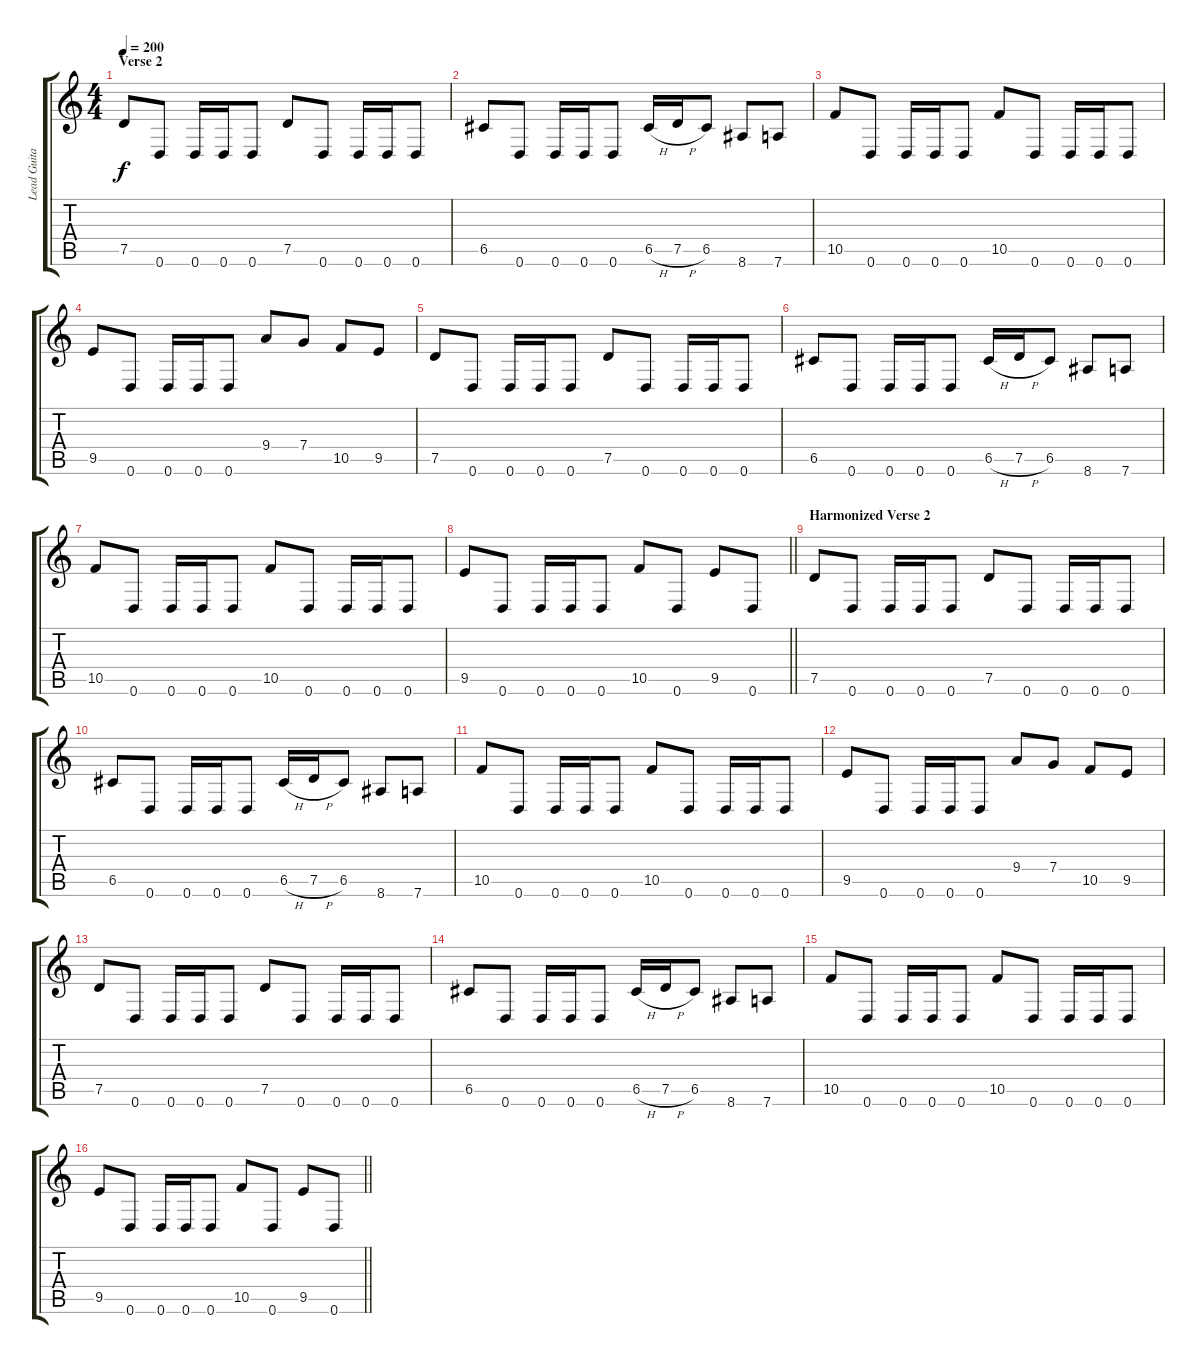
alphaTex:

\track ("Lead Guitar (Oli Herbert)" "Lead Guita") {instrument distortionguitar}
\staff {score tabs}
\tuning (D4 A3 F3 C3 G2 D2) {hide}
\ts (4 4)
\section ("" "Verse 2")
\tempo 200
\clef g2
\ks c
7.5.8{dy f} 0.6.8 0.6.16 0.6.16 0.6.8 7.5.8 0.6.8 0.6.16 0.6.16 0.6.8 |
6.5.8 0.6.8 0.6.16 0.6.16 0.6.8 6.5{h}.16 7.5{h}.16 6.5.8 8.6.8 7.6.8 |
10.5.8 0.6.8 0.6.16 0.6.16 0.6.8 10.5.8 0.6.8 0.6.16 0.6.16 0.6.8 |
9.5.8 0.6.8 0.6.16 0.6.16 0.6.8 9.4.8 7.4.8 10.5.8 9.5.8 |
7.5.8 0.6.8 0.6.16 0.6.16 0.6.8 7.5.8 0.6.8 0.6.16 0.6.16 0.6.8 |
6.5.8 0.6.8 0.6.16 0.6.16 0.6.8 6.5{h}.16 7.5{h}.16 6.5.8 8.6.8 7.6.8 |
10.5.8 0.6.8 0.6.16 0.6.16 0.6.8 10.5.8 0.6.8 0.6.16 0.6.16 0.6.8 |
\barLineRight lightlight
9.5.8 0.6.8 0.6.16 0.6.16 0.6.8 10.5.8 0.6.8 9.5.8 0.6.8 |
\section ("" "Harmonized Verse 2")
7.5.8 0.6.8 0.6.16 0.6.16 0.6.8 7.5.8 0.6.8 0.6.16 0.6.16 0.6.8 |
6.5.8 0.6.8 0.6.16 0.6.16 0.6.8 6.5{h}.16 7.5{h}.16 6.5.8 8.6.8 7.6.8 |
10.5.8 0.6.8 0.6.16 0.6.16 0.6.8 10.5.8 0.6.8 0.6.16 0.6.16 0.6.8 |
9.5.8 0.6.8 0.6.16 0.6.16 0.6.8 9.4.8 7.4.8 10.5.8 9.5.8 |
7.5.8 0.6.8 0.6.16 0.6.16 0.6.8 7.5.8 0.6.8 0.6.16 0.6.16 0.6.8 |
6.5.8 0.6.8 0.6.16 0.6.16 0.6.8 6.5{h}.16 7.5{h}.16 6.5.8 8.6.8 7.6.8 |
10.5.8 0.6.8 0.6.16 0.6.16 0.6.8 10.5.8 0.6.8 0.6.16 0.6.16 0.6.8 |
\barLineRight lightlight
9.5.8 0.6.8 0.6.16 0.6.16 0.6.8 10.5.8 0.6.8 9.5.8 0.6.8
